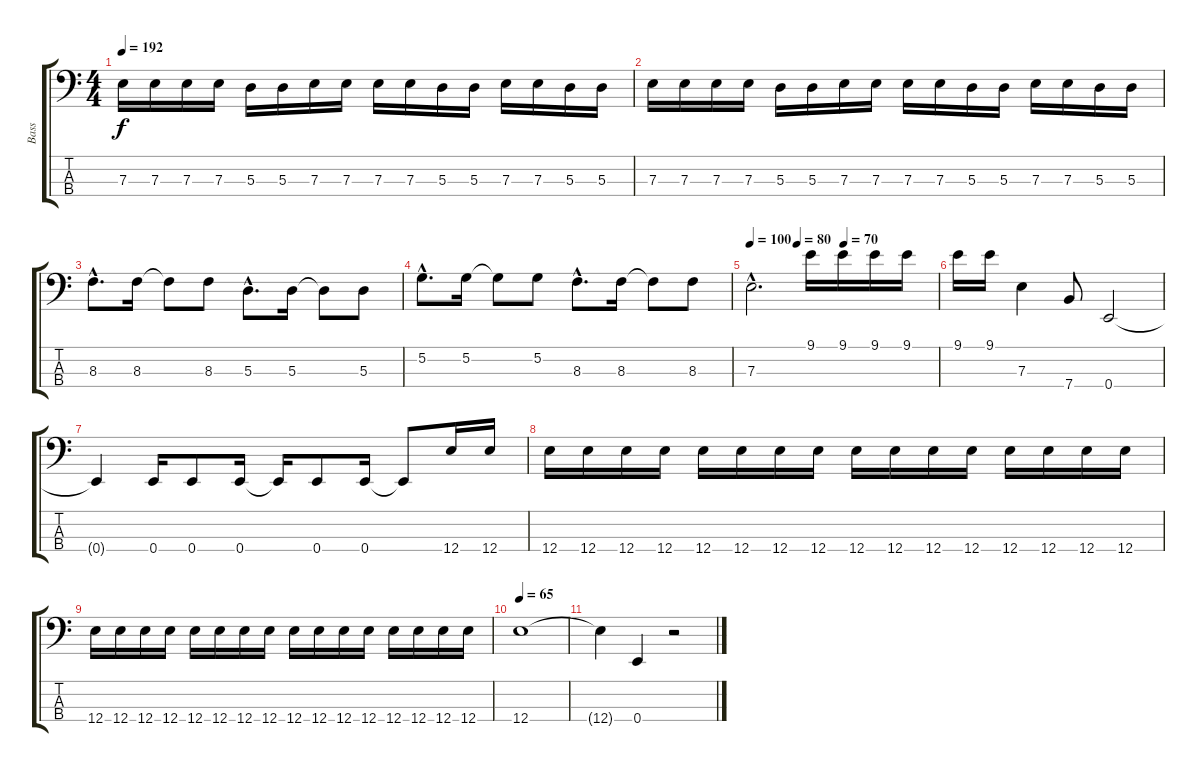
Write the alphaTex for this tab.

\track ("Bass" "Bass") {instrument slapbass2}
\staff {score tabs}
\tuning (G2 D2 A1 E1) {hide}
\ts (4 4)
\tempo 192
\clef f4
\ks c
7.3.16{dy f} 7.3.16 7.3.16 7.3.16 5.3.16 5.3.16 7.3.16 7.3.16 7.3.16 7.3.16 5.3.16 5.3.16 7.3.16 7.3.16 5.3.16 5.3.16 |
7.3.16 7.3.16 7.3.16 7.3.16 5.3.16 5.3.16 7.3.16 7.3.16 7.3.16 7.3.16 5.3.16 5.3.16 7.3.16 7.3.16 5.3.16 5.3.16 |
8.3{hac}.8{d} 8.3.16 8.3{t}.8 8.3.8 5.3{hac}.8{d} 5.3.16 5.3{t}.8 5.3.8 |
5.2{hac}.8{d} 5.2.16 5.2{t}.8 5.2.8 8.3{hac}.8{d} 8.3.16 8.3{t}.8 8.3.8 |
\tempo 100
\tempo (80 0.25)
\tempo (70 0.5)
7.3{hac}.2{d} 9.1.16 9.1.16 9.1.16 9.1.16 |
9.1.16 9.1.16 7.3.4 7.4.8 0.4.2 |
0.4{t}.4 0.4.16 0.4.8 0.4.16 0.4{t}.16 0.4.8 0.4.16 0.4{t}.8 12.4.16 12.4.16 |
12.4.16 12.4.16 12.4.16 12.4.16 12.4.16 12.4.16 12.4.16 12.4.16 12.4.16 12.4.16 12.4.16 12.4.16 12.4.16 12.4.16 12.4.16 12.4.16 |
12.4.16 12.4.16 12.4.16 12.4.16 12.4.16 12.4.16 12.4.16 12.4.16 12.4.16 12.4.16 12.4.16 12.4.16 12.4.16 12.4.16 12.4.16 12.4.16 |
\tempo 65
12.4.1 |
12.4{t}.4 0.4.4 r.2
